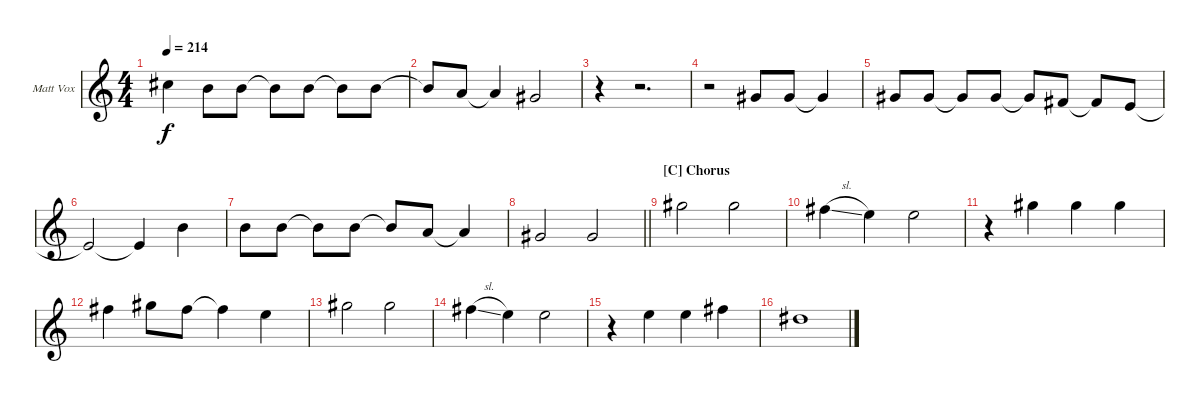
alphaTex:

\bracketExtendMode groupsimilarinstruments
\firstSystemTrackNameOrientation horizontal
\otherSystemsTrackNameOrientation horizontal
\track ("Matt Skiba - Vocals" "Matt Vox") {instrument distortionguitar}
\staff {score}
\tuning (E4 B3 G3 D3 A2 E2)
\ts (4 4)
\tempo 214
\clef g2
\ks c
6.3.4{dy f} 4.3.8 4.3.8 4.3{t}.8 4.3.8 4.3{t}.8 4.3.8 |
4.3{t}.8 2.3.8 2.3{t}.4 1.3.2 |
r.4 r.2{d} |
r.2 1.3.8 1.3.8 1.3{t}.4 |
1.3.8 1.3.8 1.3{t}.8 1.3.8 1.3{t}.8 4.4.8 4.4{t}.8 2.4.8 |
2.4{t}.2 2.4{t}.4 4.3.4 |
4.3.8 4.3.8 4.3{t}.8 4.3.8 4.3{t}.8 2.3.8 2.3{t}.4 |
\barLineRight lightlight
1.3.2 1.3.2 |
\section ("C" "Chorus")
9.2.2 9.2.2 |
7.2{sl}.4 5.2.4 5.2.2 |
r.4 9.2.4 9.2.4 9.2.4 |
7.2.4 9.2.8 7.2.8 7.2{t}.4 5.2.4 |
9.2.2 9.2.2 |
7.2{sl}.4 5.2.4 5.2.2 |
r.4 5.2.4 5.2.4 7.2.4 |
4.2.1
